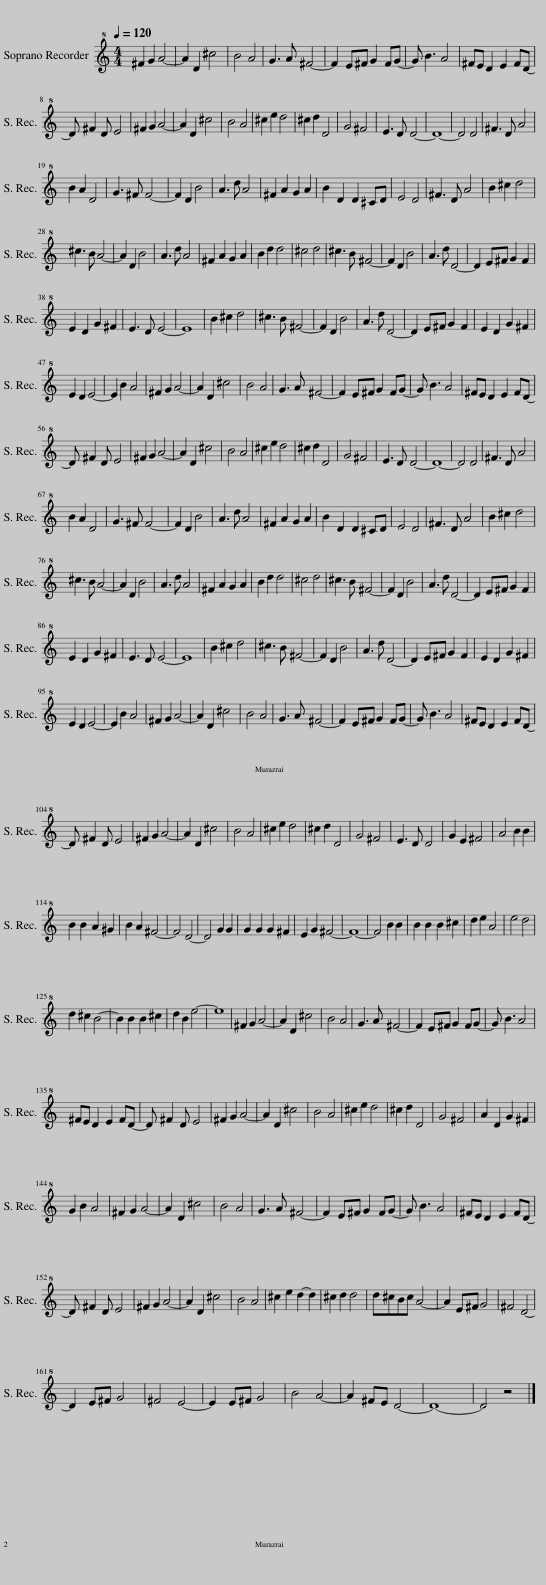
X:1
L:1/8
Q:1/4=120
M:4/4
I:linebreak $
K:C
V:1 treble+8
V:1
 ^F2 G2 A4- | A2 D2 ^c4 | B4 A4 | G3 A ^F4- | F2 E^F G2 FG- | %5
 G B3 A4 | ^FE D2 E2 FD- |$ D ^F2 D E4 | ^F2 G2 A4- | A2 D2 ^c4 | %10
 B4 A4 | ^c2 e2 d4 | ^c2 d2 D4 | G4 ^F4 | E3 D D4- | %15
 D8- | D4 D4 | ^F3 D A4 |$ B2 A2 D4 | G3 ^F F4- | %20
 F2 D2 B4 | A3 d A4 | ^F2 A2 G2 A2 | B2 D2 D2 ^CD | E4 D4 | %25
 ^F3 D A4 | B2 ^c2 d4 |$ ^c3 B A4- | A2 D2 B4 | A3 d A4 | %30
 ^F2 A2 G2 A2 | B2 d2 d4 | ^c4 d4 | ^c3 B ^F4- | F2 D2 B4 | %35
 A3 d D4- | D2 E^F G2 F2 |$ E2 D2 G2 ^F2 | E3 D E4- | E8 | %40
 B2 ^c2 d4 | ^c3 B ^F4- | F2 D2 B4 | A3 d D4- | D2 E^F G2 F2 | %45
 E2 D2 G2 ^F2 |$ E2 D2 E4- | E2 B2 A4 | ^F2 G2 A4- | A2 D2 ^c4 | %50
 B4 A4 | G3 A ^F4- | F2 E^F G2 FG- | G B3 A4 | ^FE D2 E2 FD- |$ %55
 D ^F2 D E4 | ^F2 G2 A4- | A2 D2 ^c4 | B4 A4 | ^c2 e2 d4 | %60
 ^c2 d2 D4 | G4 ^F4 | E3 D D4- | D8- | D4 D4 | %65
 ^F3 D A4 |$ B2 A2 D4 | G3 ^F F4- | F2 D2 B4 | A3 d A4 | %70
 ^F2 A2 G2 A2 | B2 D2 D2 ^CD | E4 D4 | ^F3 D A4 | B2 ^c2 d4 |$ %75
 ^c3 B A4- | A2 D2 B4 | A3 d A4 | ^F2 A2 G2 A2 | B2 d2 d4 | %80
 ^c4 d4 | ^c3 B ^F4- | F2 D2 B4 | A3 d D4- | D2 E^F G2 F2 |$ %85
 E2 D2 G2 ^F2 | E3 D E4- | E8 | B2 ^c2 d4 | ^c3 B ^F4- | %90
 F2 D2 B4 | A3 d D4- | D2 E^F G2 F2 | E2 D2 G2 ^F2 |$ E2 D2 E4- | %95
 E2 B2 A4 | ^F2 G2 A4- | A2 D2 ^c4 | B4 A4 | G3 A ^F4- | %100
 F2 E^F G2 FG- | G B3 A4 | ^FE D2 E2 FD- |$ D ^F2 D E4 | ^F2 G2 A4- | %105
 A2 D2 ^c4 | B4 A4 | ^c2 e2 d4 | ^c2 d2 D4 | G4 ^F4 | %110
 E3 D D4 | G2 E2 ^F4 | A4 B2 B2 |$ B2 B2 A2 ^G2 | B2 A2 ^F4- | %115
 F4 D4- | D4 G2 G2 | G2 G2 G2 ^F2 | E2 G2 ^F4- | F8- | %120
 F4 B2 B2 | B2 B2 B2 ^c2 | d2 e2 A4 | e4 d4 |$ d2 ^c2 B4- | %125
 B2 B2 B2 ^c2 | d2 B2 e4- | e8 | ^F2 G2 A4- | A2 D2 ^c4 | %130
 B4 A4 | G3 A ^F4- | F2 E^F G2 FG- | G B3 A4 |$ ^FE D2 E2 FD- | %135
 D ^F2 D E4 | ^F2 G2 A4- | A2 D2 ^c4 | B4 A4 | ^c2 e2 d4 | %140
 ^c2 d2 D4 | G4 ^F4 | A2 D2 G2 ^F2 |$ G2 B2 A4 | ^F2 G2 A4- | %145
 A2 D2 ^c4 | B4 A4 | G3 A ^F4- | F2 E^F G2 FG- | G B3 A4 | %150
 ^FE D2 E2 FD- |$ D ^F2 D E4 | ^F2 G2 A4- | A2 D2 ^c4 | B4 A4 | %155
 ^c2 e2 d2- d2 | ^c2 d2 d4 | d^cBc A4- | A2 E^F G4 | ^F4 D4- |$ %160
 D2 E^F G4 | ^F4 E4- | E2 E^F G4 | B4 A4- | A2 ^FE D4- | %165
 D8- | D4 z4 |] %167
